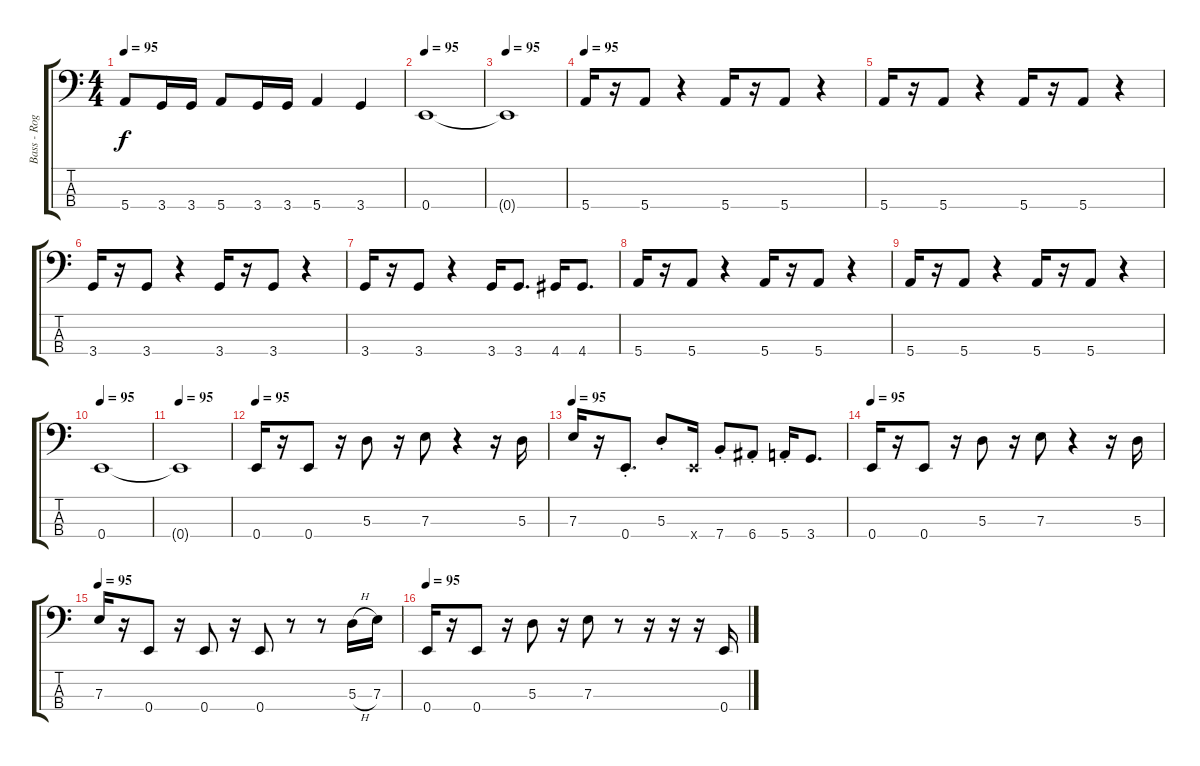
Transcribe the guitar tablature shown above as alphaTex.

\track ("Bass - Roger Waters" "Bass - Rog") {instrument electricbasspick}
\staff {score tabs}
\tuning (G2 D2 A1 E1) {hide}
\ts (4 4)
\tempo 95
\clef f4
\ks c
5.4.8{dy f} 3.4.16 3.4.16 5.4.8 3.4.16 3.4.16 5.4.4 3.4.4 |
\tempo 95
0.4.1 |
\tempo 95
0.4{t}.1 |
\tempo 95
5.4.16 r.16 5.4.8 r.4 5.4.16 r.16 5.4.8 r.4 |
5.4.16 r.16 5.4.8 r.4 5.4.16 r.16 5.4.8 r.4 |
3.4.16 r.16 3.4.8 r.4 3.4.16 r.16 3.4.8 r.4 |
3.4.16 r.16 3.4.8 r.4 3.4.16 3.4.8{d} 4.4.16 4.4.8{d} |
5.4.16 r.16 5.4.8 r.4 5.4.16 r.16 5.4.8 r.4 |
5.4.16 r.16 5.4.8 r.4 5.4.16 r.16 5.4.8 r.4 |
\tempo 95
0.4.1 |
\tempo 95
0.4{t}.1 |
\tempo 95
0.4.16 r.16 0.4.8 r.16 5.3.8 r.16 7.3.8 r.4 r.16 5.3.16 |
\tempo 95
7.3.16 r.16 0.4{st}.8{d} 5.3{st}.8 0.4{x}.16 7.4{st}.8 6.4{st}.8 5.4{st}.16 3.4.8{d} |
\tempo 95
0.4.16 r.16 0.4.8 r.16 5.3.8 r.16 7.3.8 r.4 r.16 5.3.16 |
\tempo 95
7.3.16 r.16 0.4.8 r.16 0.4.8 r.16 0.4.8 r.8 r.8 5.3{h}.16 7.3.16 |
\tempo 95
0.4.16 r.16 0.4.8 r.16 5.3.8 r.16 7.3.8 r.8 r.16 r.16 r.16 0.4.16
